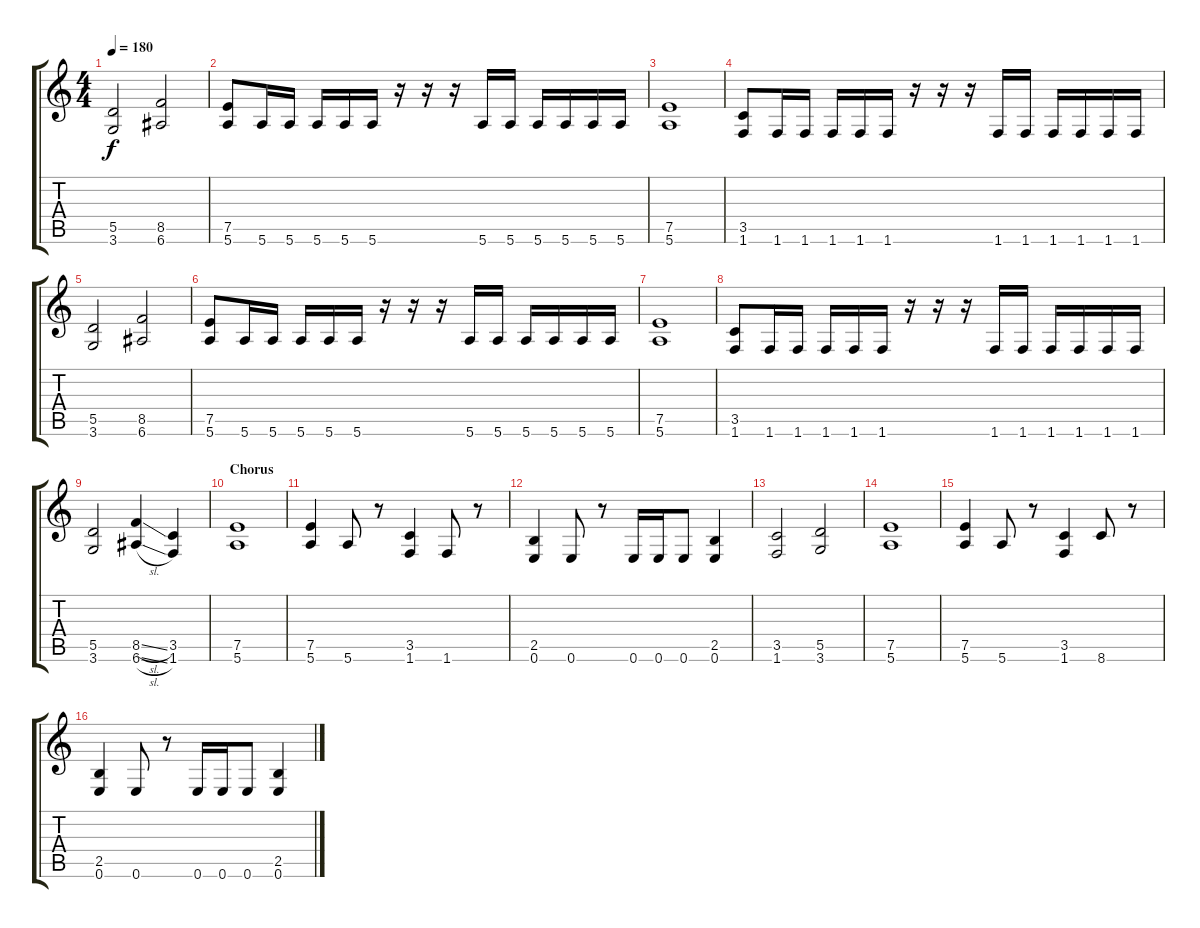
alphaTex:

\track "" {instrument distortionguitar}
\staff {score tabs}
\tuning (E4 B3 G3 D3 A2 E2) {hide}
\ts (4 4)
\tempo 180
\clef g2
\ks c
(5.5 3.6).2{dy f} (8.5 6.6).2 |
(7.5 5.6).8 5.6.16 5.6.16 5.6.16 5.6.16 5.6.16 r.16 r.16 r.16 5.6.16 5.6.16 5.6.16 5.6.16 5.6.16 5.6.16 |
(7.5 5.6).1 |
(3.5 1.6).8 1.6.16 1.6.16 1.6.16 1.6.16 1.6.16 r.16 r.16 r.16 1.6.16 1.6.16 1.6.16 1.6.16 1.6.16 1.6.16 |
(5.5 3.6).2 (8.5 6.6).2 |
(7.5 5.6).8 5.6.16 5.6.16 5.6.16 5.6.16 5.6.16 r.16 r.16 r.16 5.6.16 5.6.16 5.6.16 5.6.16 5.6.16 5.6.16 |
(7.5 5.6).1 |
(3.5 1.6).8 1.6.16 1.6.16 1.6.16 1.6.16 1.6.16 r.16 r.16 r.16 1.6.16 1.6.16 1.6.16 1.6.16 1.6.16 1.6.16 |
(5.5 3.6).2 (8.5{sl} 6.6{sl}).4 (3.5 1.6).4 |
\section ("" "Chorus")
(7.5 5.6).1 |
(7.5 5.6).4 5.6.8 r.8 (3.5 1.6).4 1.6.8 r.8 |
(2.5 0.6).4 0.6.8 r.8 0.6.16 0.6.16 0.6.8 (2.5 0.6).4 |
(3.5 1.6).2 (5.5 3.6).2 |
(7.5 5.6).1 |
(7.5 5.6).4 5.6.8 r.8 (3.5 1.6).4 8.6.8 r.8 |
(2.5 0.6).4 0.6.8 r.8 0.6.16 0.6.16 0.6.8 (2.5 0.6).4
